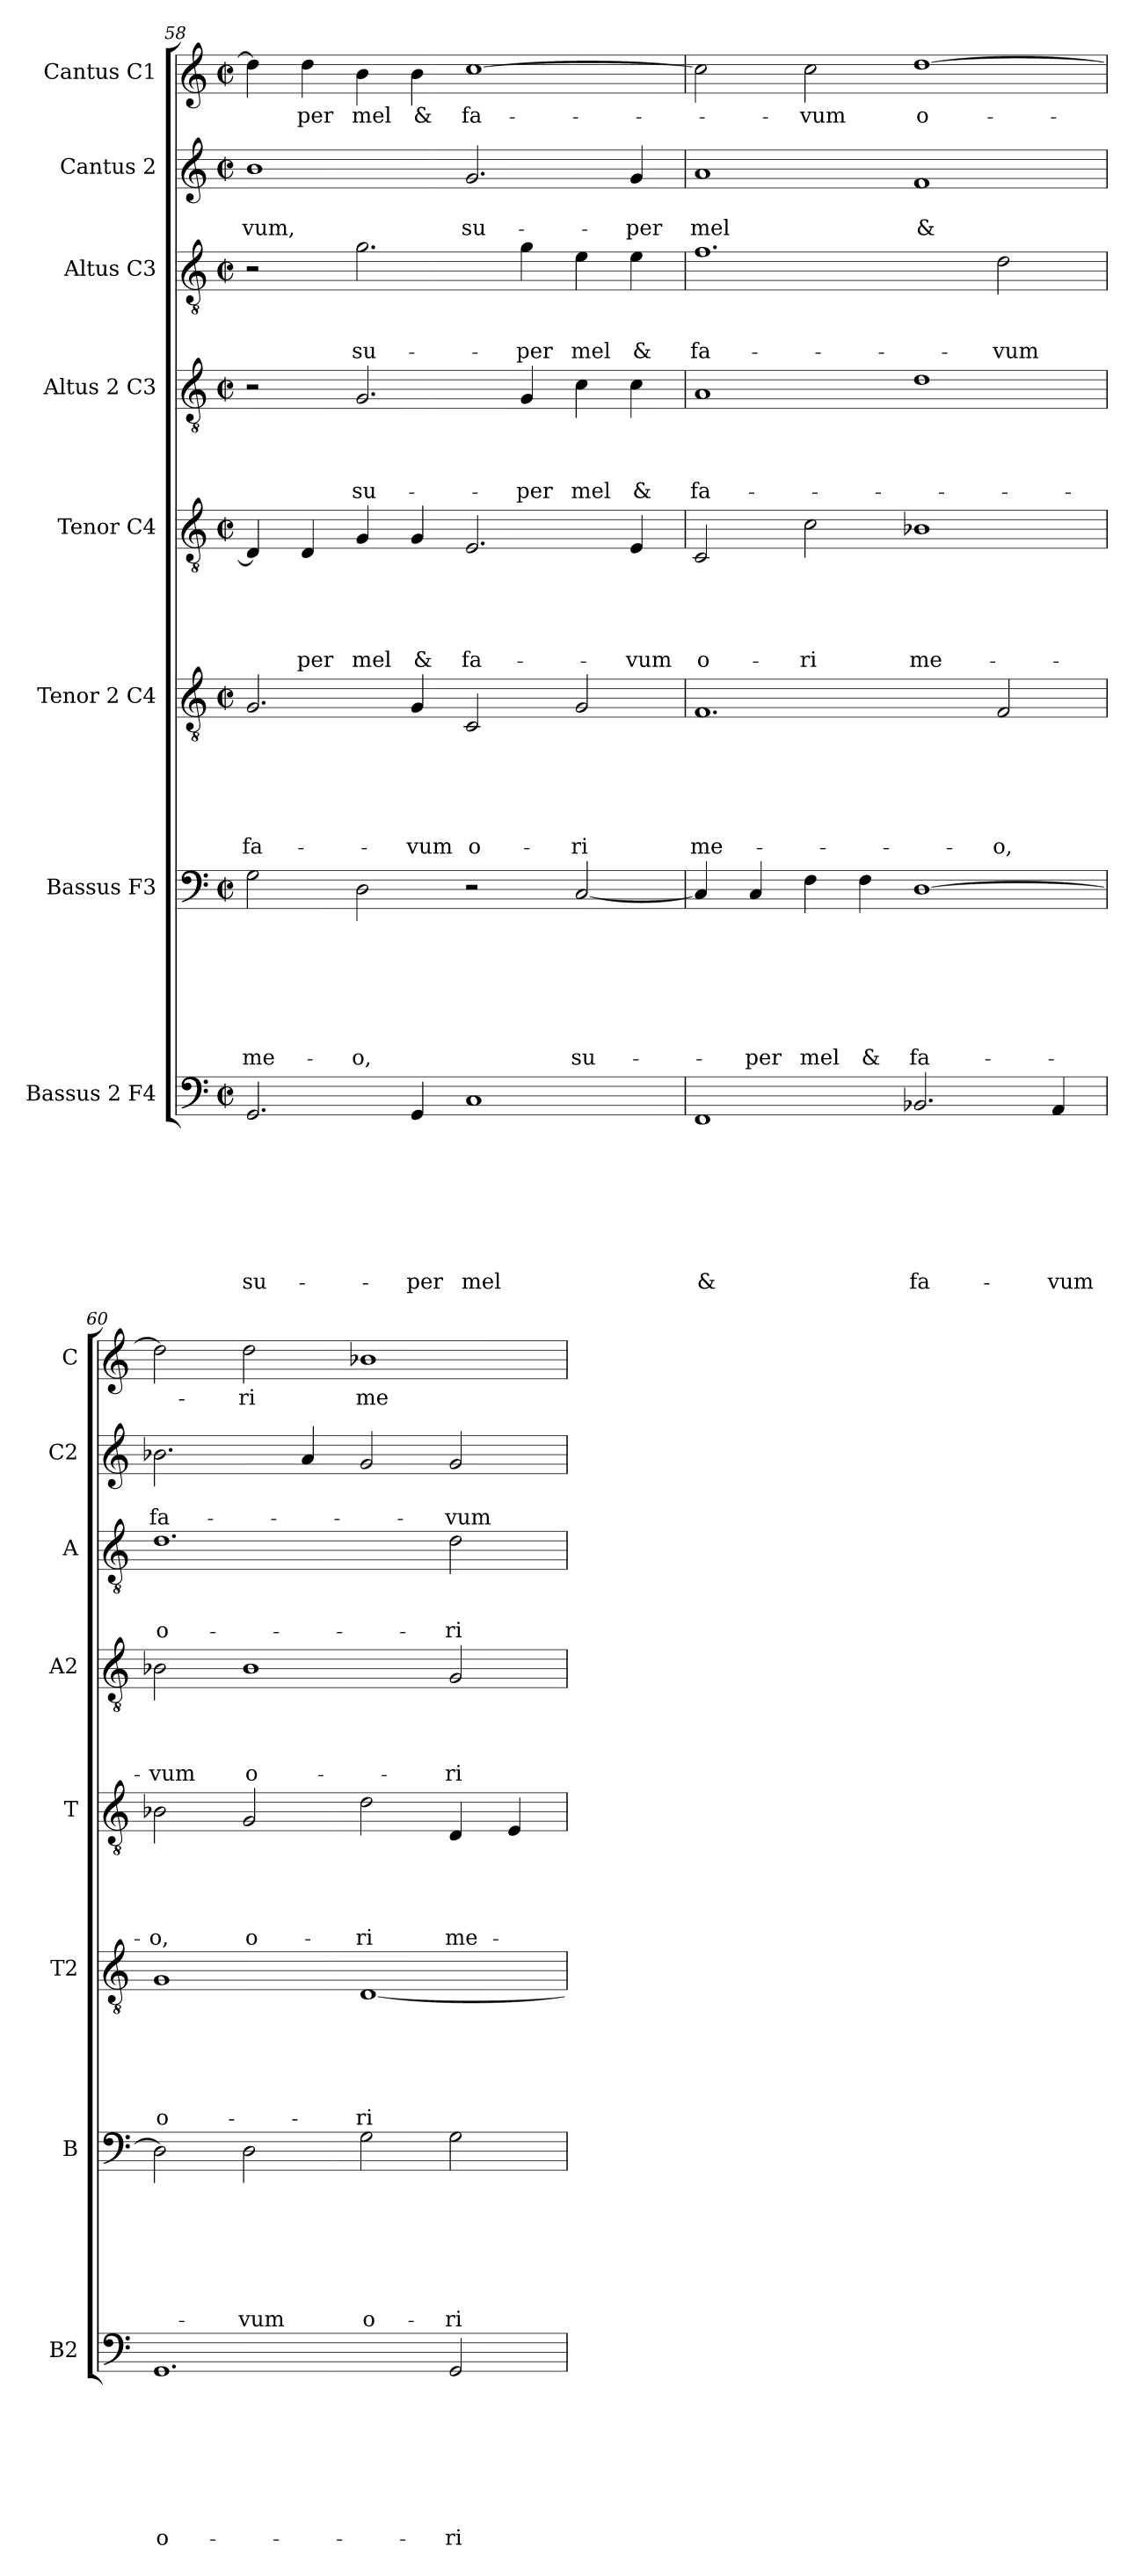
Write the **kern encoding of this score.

**kern	**text	**text	**text	**text	**text	**text	**text	**text	**kern	**text	**text	**text	**text	**text	**text	**text	**kern	**text	**text	**text	**text	**text	**text	**kern	**text	**text	**text	**text	**text	**kern	**text	**text	**text	**text	**kern	**text	**text	**text	**kern	**text	**text	**kern	**text
*part8	*part8	*part8	*part8	*part8	*part8	*part8	*part8	*part8	*part7	*part7	*part7	*part7	*part7	*part7	*part7	*part7	*part6	*part6	*part6	*part6	*part6	*part6	*part6	*part5	*part5	*part5	*part5	*part5	*part5	*part4	*part4	*part4	*part4	*part4	*part3	*part3	*part3	*part3	*part2	*part2	*part2	*part1	*part1
*staff8	*staff8	*staff8	*staff8	*staff8	*staff8	*staff8	*staff8	*staff8	*staff7	*staff7	*staff7	*staff7	*staff7	*staff7	*staff7	*staff7	*staff6	*staff6	*staff6	*staff6	*staff6	*staff6	*staff6	*staff5	*staff5	*staff5	*staff5	*staff5	*staff5	*staff4	*staff4	*staff4	*staff4	*staff4	*staff3	*staff3	*staff3	*staff3	*staff2	*staff2	*staff2	*staff1	*staff1
*I"Bassus 2 F4	*	*	*	*	*	*	*	*	*I"Bassus F3	*	*	*	*	*	*	*	*I"Tenor 2 C4	*	*	*	*	*	*	*I"Tenor C4	*	*	*	*	*	*I"Altus 2 C3	*	*	*	*	*I"Altus C3	*	*	*	*I"Cantus 2	*	*	*I"Cantus C1	*
*I'B2	*	*	*	*	*	*	*	*	*I'B	*	*	*	*	*	*	*	*I'T2	*	*	*	*	*	*	*I'T	*	*	*	*	*	*I'A2	*	*	*	*	*I'A	*	*	*	*I'C2	*	*	*I'C	*
!!LO:LB:g=z
*clefF4	*	*	*	*	*	*	*	*	*clefF4	*	*	*	*	*	*	*	*clefGv2	*	*	*	*	*	*	*clefGv2	*	*	*	*	*	*clefGv2	*	*	*	*	*clefGv2	*	*	*	*clefG2	*	*	*clefG2	*
*k[]	*	*	*	*	*	*	*	*	*k[]	*	*	*	*	*	*	*	*k[]	*	*	*	*	*	*	*k[]	*	*	*	*	*	*k[]	*	*	*	*	*k[]	*	*	*	*k[]	*	*	*k[]	*
*C:	*	*	*	*	*	*	*	*	*C:	*	*	*	*	*	*	*	*C:	*	*	*	*	*	*	*C:	*	*	*	*	*	*C:	*	*	*	*	*C:	*	*	*	*C:	*	*	*C:	*
*M2/2	*	*	*	*	*	*	*	*	*M2/2	*	*	*	*	*	*	*	*M2/2	*	*	*	*	*	*	*M2/2	*	*	*	*	*	*M2/2	*	*	*	*	*M2/2	*	*	*	*M2/2	*	*	*M2/2	*
*met(c|)	*	*	*	*	*	*	*	*	*met(c|)	*	*	*	*	*	*	*	*met(c|)	*	*	*	*	*	*	*met(c|)	*	*	*	*	*	*met(c|)	*	*	*	*	*met(c|)	*	*	*	*met(c|)	*	*	*met(c|)	*
=58	=58	=58	=58	=58	=58	=58	=58	=58	=58	=58	=58	=58	=58	=58	=58	=58	=58	=58	=58	=58	=58	=58	=58	=58	=58	=58	=58	=58	=58	=58	=58	=58	=58	=58	=58	=58	=58	=58	=58	=58	=58	=58	=58
!	!	!	!	!	!	!	!	!LO:LY:b	!	!	!	!	!	!	!	!LO:LY:b	!	!	!	!	!	!	!LO:LY:b	!	!	!	!	!	!	!	!	!	!	!	!	!	!	!	!	!	!LO:LY:b	!	!
2.GG/	.	.	.	.	.	.	.	su-	2G\	.	.	.	.	.	.	me-	2.G/	.	.	.	.	.	fa-	4D/]	.	.	.	.	.	2r	.	.	.	.	2r	.	.	.	1b	.	-vum,	4dd\]	.
!	!	!	!	!	!	!	!	!	!	!	!	!	!	!	!	!	!	!	!	!	!	!	!	!	!	!	!	!	!LO:LY:b	!	!	!	!	!	!	!	!	!	!	!	!	!	!LO:LY:b
.	.	.	.	.	.	.	.	.	.	.	.	.	.	.	.	.	.	.	.	.	.	.	.	4D/	.	.	.	.	-per	.	.	.	.	.	.	.	.	.	.	.	.	4dd\	-per
!	!	!	!	!	!	!	!	!	!	!	!	!	!	!	!	!LO:LY:b	!	!	!	!	!	!	!	!	!	!	!	!	!LO:LY:b	!	!	!	!	!LO:LY:b	!	!	!	!LO:LY:b	!	!	!	!	!LO:LY:b
.	.	.	.	.	.	.	.	.	2D\	.	.	.	.	.	.	-o,	.	.	.	.	.	.	.	4G/	.	.	.	.	mel	2.G/	.	.	.	su-	2.g\	.	.	su-	.	.	.	4b\	mel
!	!	!	!	!	!	!	!	!LO:LY:b	!	!	!	!	!	!	!	!	!	!	!	!	!	!	!LO:LY:b	!	!	!	!	!	!LO:LY:b	!	!	!	!	!	!	!	!	!	!	!	!	!	!LO:LY:b
4GG/	.	.	.	.	.	.	.	-per	.	.	.	.	.	.	.	.	4G/	.	.	.	.	.	-vum	4G/	.	.	.	.	&	.	.	.	.	.	.	.	.	.	.	.	.	4b\	&
!	!	!	!	!	!	!	!	!LO:LY:b	!	!	!	!	!	!	!	!	!	!	!	!	!	!	!LO:LY:b	!	!	!	!	!	!LO:LY:b	!	!	!	!	!	!	!	!	!	!	!	!LO:LY:b	!	!LO:LY:b
1C	.	.	.	.	.	.	.	mel	2r	.	.	.	.	.	.	.	2C/	.	.	.	.	.	o-	2.E/	.	.	.	.	fa-	.	.	.	.	.	.	.	.	.	2.g/	.	su-	[1cc	fa-
!	!	!	!	!	!	!	!	!	!	!	!	!	!	!	!	!	!	!	!	!	!	!	!	!	!	!	!	!	!	!	!	!	!	!LO:LY:b	!	!	!	!LO:LY:b	!	!	!	!	!
.	.	.	.	.	.	.	.	.	.	.	.	.	.	.	.	.	.	.	.	.	.	.	.	.	.	.	.	.	.	4G/	.	.	.	-per	4g\	.	.	-per	.	.	.	.	.
!	!	!	!	!	!	!	!	!	!	!	!	!	!	!	!	!LO:LY:b	!	!	!	!	!	!	!LO:LY:b	!	!	!	!	!	!	!	!	!	!	!LO:LY:b	!	!	!	!LO:LY:b	!	!	!	!	!
.	.	.	.	.	.	.	.	.	[2C/	.	.	.	.	.	.	su-	2G/	.	.	.	.	.	-ri	.	.	.	.	.	.	4c\	.	.	.	mel	4e\	.	.	mel	.	.	.	.	.
!	!	!	!	!	!	!	!	!	!	!	!	!	!	!	!	!	!	!	!	!	!	!	!	!	!	!	!	!	!LO:LY:b	!	!	!	!	!LO:LY:b	!	!	!	!LO:LY:b	!	!	!LO:LY:b	!	!
.	.	.	.	.	.	.	.	.	.	.	.	.	.	.	.	.	.	.	.	.	.	.	.	4E/	.	.	.	.	-vum	4c\	.	.	.	&	4e\	.	.	&	4g/	.	-per	.	.
=59	=59	=59	=59	=59	=59	=59	=59	=59	=59	=59	=59	=59	=59	=59	=59	=59	=59	=59	=59	=59	=59	=59	=59	=59	=59	=59	=59	=59	=59	=59	=59	=59	=59	=59	=59	=59	=59	=59	=59	=59	=59	=59	=59
!	!	!	!	!	!	!	!	!LO:LY:b	!	!	!	!	!	!	!	!	!	!	!	!	!	!	!LO:LY:b	!	!	!	!	!	!LO:LY:b	!	!	!	!	!LO:LY:b	!	!	!	!LO:LY:b	!	!	!LO:LY:b	!	!
1FF	.	.	.	.	.	.	.	&	4C/]	.	.	.	.	.	.	.	1.F	.	.	.	.	.	me-	2C/	.	.	.	.	o-	1A	.	.	.	fa-	1.f	.	.	fa-	1a	.	mel	2cc\]	.
!	!	!	!	!	!	!	!	!	!	!	!	!	!	!	!	!LO:LY:b	!	!	!	!	!	!	!	!	!	!	!	!	!	!	!	!	!	!	!	!	!	!	!	!	!	!	!
.	.	.	.	.	.	.	.	.	4C/	.	.	.	.	.	.	-per	.	.	.	.	.	.	.	.	.	.	.	.	.	.	.	.	.	.	.	.	.	.	.	.	.	.	.
!	!	!	!	!	!	!	!	!	!	!	!	!	!	!	!	!LO:LY:b	!	!	!	!	!	!	!	!	!	!	!	!	!LO:LY:b	!	!	!	!	!	!	!	!	!	!	!	!	!	!LO:LY:b
.	.	.	.	.	.	.	.	.	4F\	.	.	.	.	.	.	mel	.	.	.	.	.	.	.	2c\	.	.	.	.	-ri	.	.	.	.	.	.	.	.	.	.	.	.	2cc\	-vum
!	!	!	!	!	!	!	!	!	!	!	!	!	!	!	!	!LO:LY:b	!	!	!	!	!	!	!	!	!	!	!	!	!	!	!	!	!	!	!	!	!	!	!	!	!	!	!
.	.	.	.	.	.	.	.	.	4F\	.	.	.	.	.	.	&	.	.	.	.	.	.	.	.	.	.	.	.	.	.	.	.	.	.	.	.	.	.	.	.	.	.	.
!	!	!	!	!	!	!	!	!LO:LY:b	!	!	!	!	!	!	!	!LO:LY:b	!	!	!	!	!	!	!	!	!	!	!	!	!LO:LY:b	!	!	!	!	!	!	!	!	!	!	!	!LO:LY:b	!	!LO:LY:b
2.BB-X/	.	.	.	.	.	.	.	fa-	[1D	.	.	.	.	.	.	fa-	.	.	.	.	.	.	.	1B-X	.	.	.	.	me-	1d	.	.	.	.	.	.	.	.	1f	.	&	[1dd	o-
!	!	!	!	!	!	!	!	!	!	!	!	!	!	!	!	!	!	!	!	!	!	!	!LO:LY:b	!	!	!	!	!	!	!	!	!	!	!	!	!	!	!LO:LY:b	!	!	!	!	!
.	.	.	.	.	.	.	.	.	.	.	.	.	.	.	.	.	2F/	.	.	.	.	.	-o,	.	.	.	.	.	.	.	.	.	.	.	2d\	.	.	-vum	.	.	.	.	.
!	!	!	!	!	!	!	!	!LO:LY:b	!	!	!	!	!	!	!	!	!	!	!	!	!	!	!	!	!	!	!	!	!	!	!	!	!	!	!	!	!	!	!	!	!	!	!
4AA/	.	.	.	.	.	.	.	-vum	.	.	.	.	.	.	.	.	.	.	.	.	.	.	.	.	.	.	.	.	.	.	.	.	.	.	.	.	.	.	.	.	.	.	.
=60	=60	=60	=60	=60	=60	=60	=60	=60	=60	=60	=60	=60	=60	=60	=60	=60	=60	=60	=60	=60	=60	=60	=60	=60	=60	=60	=60	=60	=60	=60	=60	=60	=60	=60	=60	=60	=60	=60	=60	=60	=60	=60	=60
!	!	!	!	!	!	!	!	!LO:LY:b	!	!	!	!	!	!	!	!	!	!	!	!	!	!	!LO:LY:b	!	!	!	!	!	!LO:LY:b	!	!	!	!	!LO:LY:b	!	!	!	!LO:LY:b	!	!	!LO:LY:b	!	!
1.GG	.	.	.	.	.	.	.	o-	2D\]	.	.	.	.	.	.	.	1G	.	.	.	.	.	o-	2B-X\	.	.	.	.	-o,	2B-X\	.	.	.	-vum	1.d	.	.	o-	2.b-X\	.	fa-	2dd\]	.
!	!	!	!	!	!	!	!	!	!	!	!	!	!	!	!	!LO:LY:b	!	!	!	!	!	!	!	!	!	!	!	!	!LO:LY:b	!	!	!	!	!LO:LY:b	!	!	!	!	!	!	!	!	!LO:LY:b
.	.	.	.	.	.	.	.	.	2D\	.	.	.	.	.	.	-vum	.	.	.	.	.	.	.	2G/	.	.	.	.	o-	1B-	.	.	.	o-	.	.	.	.	.	.	.	2dd\	-ri
.	.	.	.	.	.	.	.	.	.	.	.	.	.	.	.	.	.	.	.	.	.	.	.	.	.	.	.	.	.	.	.	.	.	.	.	.	.	.	4a/	.	.	.	.
!	!	!	!	!	!	!	!	!	!	!	!	!	!	!	!	!LO:LY:b	!	!	!	!	!	!	!LO:LY:b	!	!	!	!	!	!LO:LY:b	!	!	!	!	!	!	!	!	!	!	!	!	!	!LO:LY:b
.	.	.	.	.	.	.	.	.	2G\	.	.	.	.	.	.	o-	[1D	.	.	.	.	.	-ri	2d\	.	.	.	.	-ri	.	.	.	.	.	.	.	.	.	2g/	.	.	1b-X	me-
!	!	!	!	!	!	!	!	!LO:LY:b	!	!	!	!	!	!	!	!LO:LY:b	!	!	!	!	!	!	!	!	!	!	!	!	!LO:LY:b	!	!	!	!	!LO:LY:b	!	!	!	!LO:LY:b	!	!	!LO:LY:b	!	!
2GG/	.	.	.	.	.	.	.	-ri	2G\	.	.	.	.	.	.	-ri	.	.	.	.	.	.	.	4D/	.	.	.	.	me-	2G/	.	.	.	-ri	2d\	.	.	-ri	2g/	.	-vum	.	.
.	.	.	.	.	.	.	.	.	.	.	.	.	.	.	.	.	.	.	.	.	.	.	.	4E/	.	.	.	.	.	.	.	.	.	.	.	.	.	.	.	.	.	.	.
=	=	=	=	=	=	=	=	=	=	=	=	=	=	=	=	=	=	=	=	=	=	=	=	=	=	=	=	=	=	=	=	=	=	=	=	=	=	=	=	=	=	=	=
*-	*-	*-	*-	*-	*-	*-	*-	*-	*-	*-	*-	*-	*-	*-	*-	*-	*-	*-	*-	*-	*-	*-	*-	*-	*-	*-	*-	*-	*-	*-	*-	*-	*-	*-	*-	*-	*-	*-	*-	*-	*-	*-	*-
